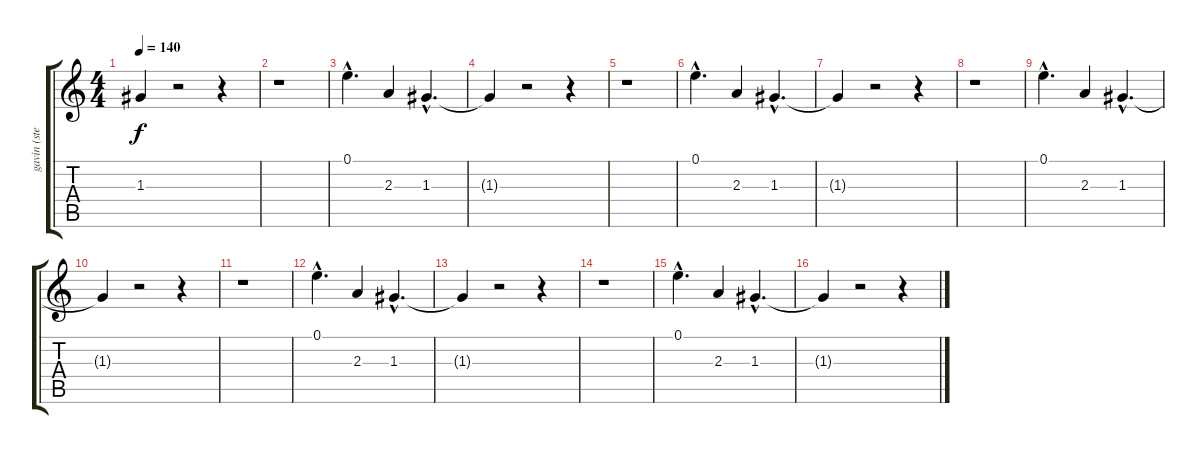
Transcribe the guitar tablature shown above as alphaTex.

\track ("gavin (steel guitar)" "gavin (ste") {instrument overdrivenguitar}
\staff {score tabs}
\tuning (E4 B3 G3 D3 A2 E2) {hide}
\ts (4 4)
\tempo 140
\clef g2
\ks c
1.3{t}.4{dy f} r.2 r.4 |
r.1 |
0.1{hac}.4{d} 2.3.4 1.3{hac}.4{d} |
1.3{t}.4 r.2 r.4 |
r.1 |
0.1{hac}.4{d} 2.3.4 1.3{hac}.4{d} |
1.3{t}.4 r.2 r.4 |
r.1 |
0.1{hac}.4{d} 2.3.4 1.3{hac}.4{d} |
1.3{t}.4 r.2 r.4 |
r.1 |
0.1{hac}.4{d} 2.3.4 1.3{hac}.4{d} |
1.3{t}.4 r.2 r.4 |
r.1 |
0.1{hac}.4{d} 2.3.4 1.3{hac}.4{d} |
1.3{t}.4 r.2 r.4
